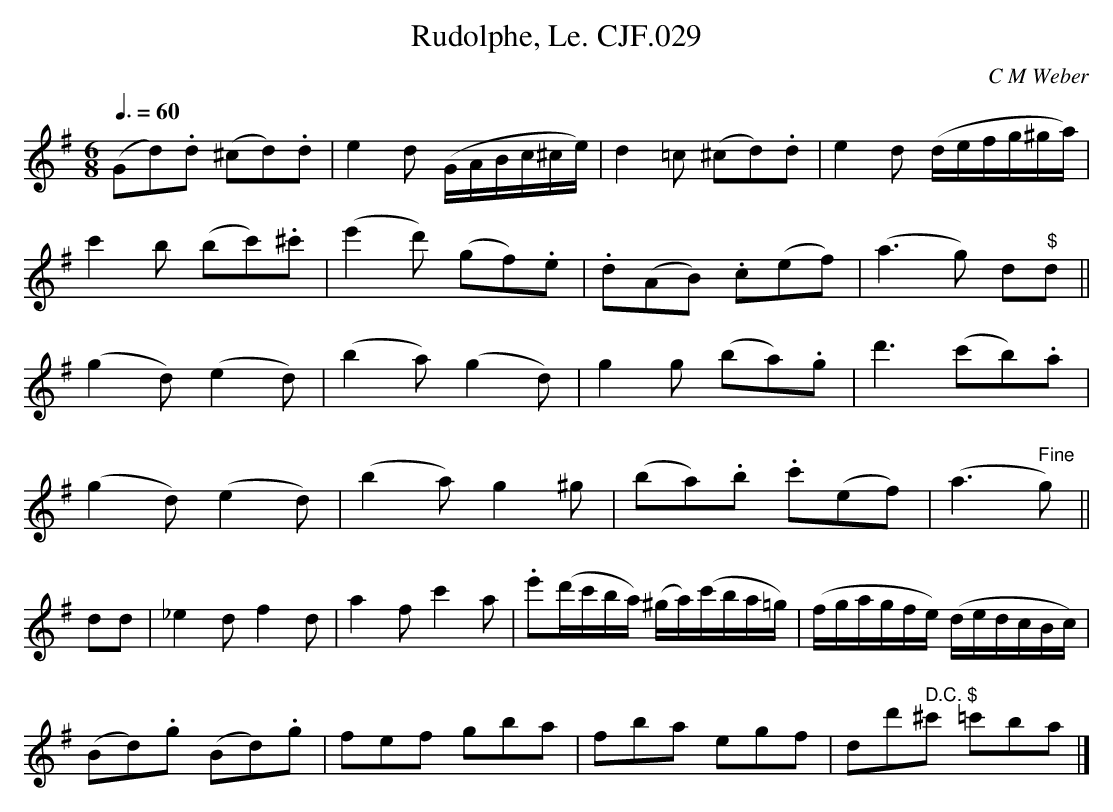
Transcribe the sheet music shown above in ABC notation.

X:1
T:Rudolphe, Le. CJF.029
C:C M Weber
M:6/8
L:1/8
Q:3/8=60
K:G
(Gd).d (^cd).d|\
e2d (G/A/B/c/^c/e/)|d2=c (^cd).d|e2d (d/e/f/g/^g/a/)|
c'2b (bc').^c'|(e'2d') (gf).e|.d(AB) .c(ef)|(a3g) d"$"d||
(g2d)(e2d)|(b2a)(g2d)|g2g (ba).g|d'3(c'b).a|
(g2d)(e2d)|(b2a)g2^g|\
(ba).b .c'(ef)|(a3" Fine"g)||
dd|_e2df2d|a2fc'2a|\
.e'(d'/c'/b/a/) (^g/a/)(c'/b/a/=g/)|\
(f/g/a/g/f/e/) (d/e/d/c/B/c/)|
(Bd).g (Bd).g|fef gba|fba egf|dd'" D.C. $"^c' =c'ba|]
